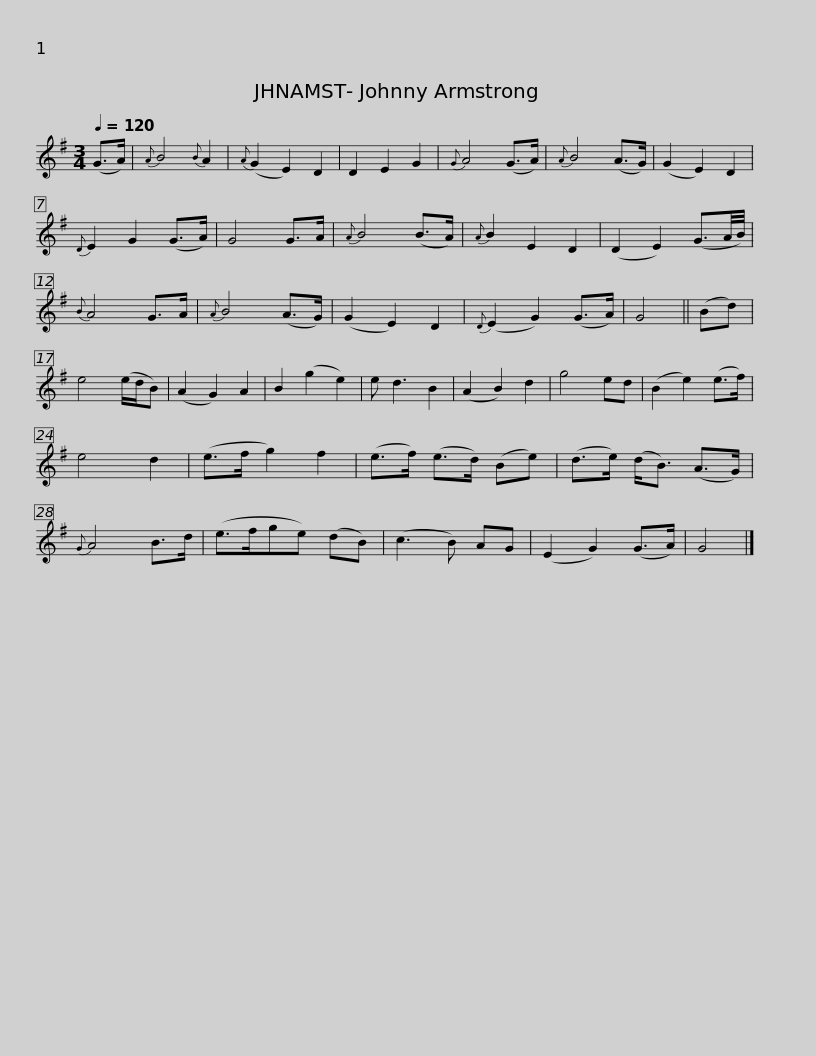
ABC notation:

X:1
L:1/8
Q:1/4=120
M:3/4
I:linebreak $
K:G
V:1 treble
V:1
 (G>A) |{A} B4{B} A2 |{A} (G2 E2) D2 | D2 E2 G2 |{G} A4 (G>A) | %5
{A} B4 (A>G) | (G2 E2) D2 |{D} E2 G2 (G>A) | G4 G>A |{A} B4 (B>A) |$ %10
{A} B2 E2 D2 | (D2 E2) (G3/2A/4B/4) |{B} A4 G>A |{A} B4 (A>G) | (G2 E2) D2 | %15
{D} (E2 G2) (G>A) | G4 || (Bd) | e4 (e/d/B) | (A2 G2) A2 | %20
 B2 (g2 e2) |$ e d3 B2 | (A2 B2) d2 | g4 ed | (B2 e2) (e>f) | %25
 e4 d2 | (e>f g2) f2 | (e>f) (e>d) (Be) | (d>e) (d<B) (A>G) |{G} A4 B>d |$ %30
 (e>fge) (dB) | (c3 B) AG | (E2 G2) (G>A) | G4 |] %34
